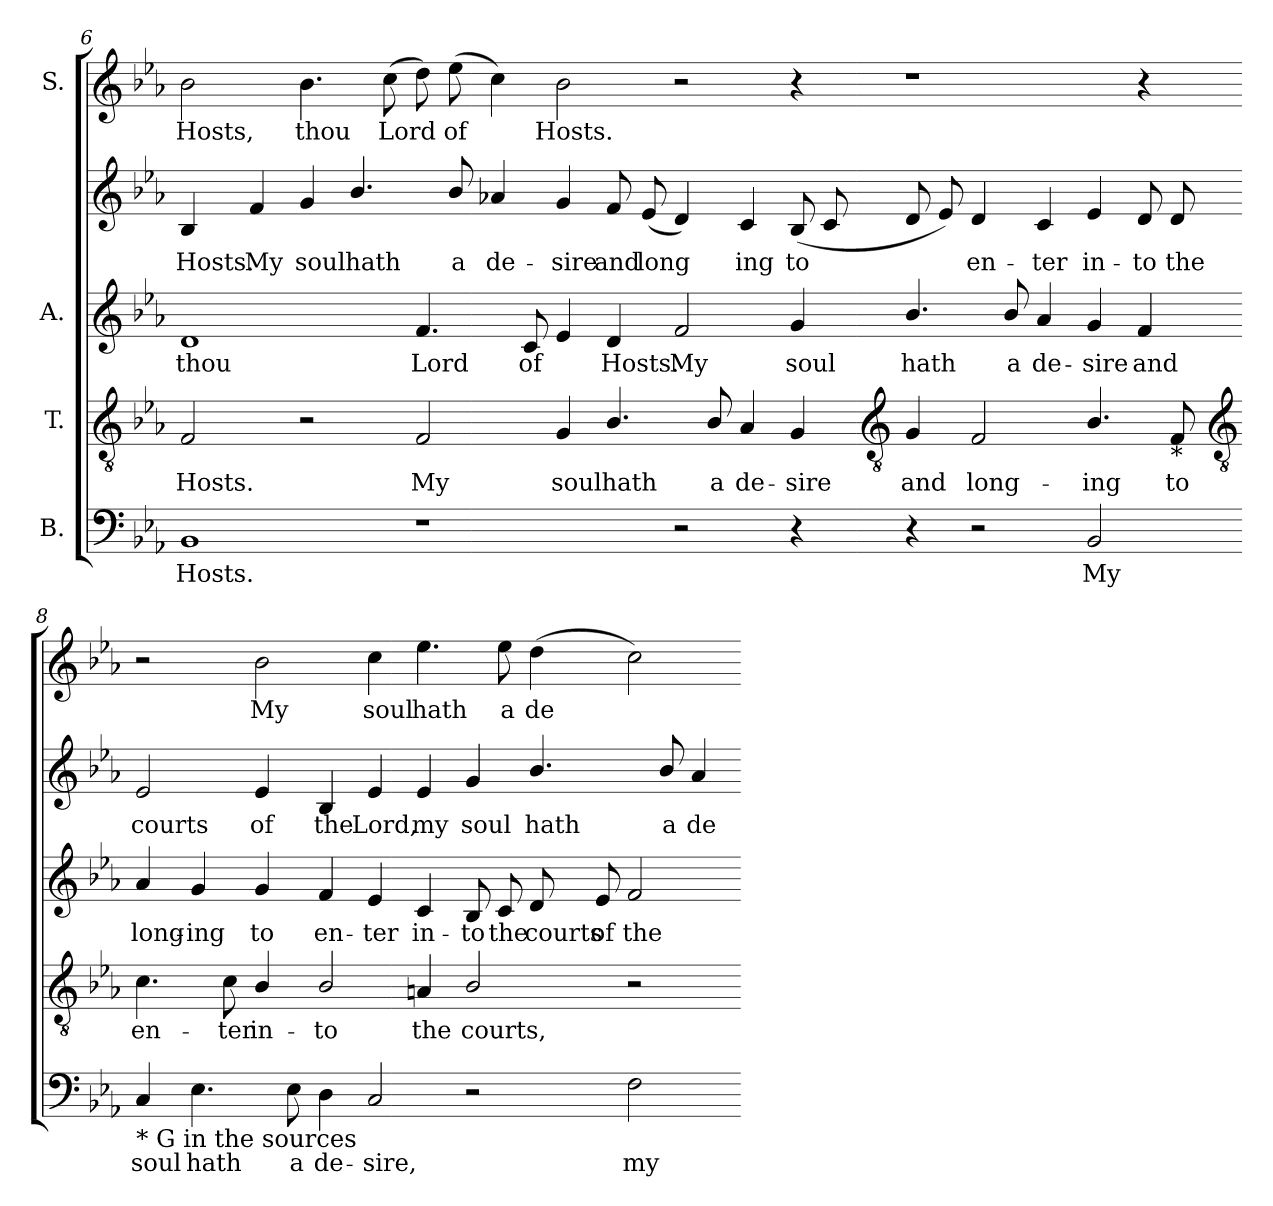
**kern	**text	**kern	**text	**kern	**text	**kern	**text	**kern	**text
*part4	*part4	*part3	*part3	*part2	*part2	*part2	*part2	*part1	*part1
*staff5	*staff5	*staff4	*staff4	*staff3	*staff3	*staff2	*staff2	*staff1	*staff1
*I"B.	*	*I"T.	*	*I"A.	*	*	*	*I"S.	*
!!LO:LB:g=z
*clefF4	*	*clefGv2	*	*clefG2	*	*clefG2	*	*clefG2	*
*k[b-e-a-]	*	*k[b-e-a-]	*	*k[b-e-a-]	*	*k[b-e-a-]	*	*k[b-e-a-]	*
*E-:	*	*E-:	*	*E-:	*	*E-:	*	*E-:	*
=6	=6	=6	=6	=6	=6	=6	=6	=6	=6
!	!LO:LY:b	!	!LO:LY:b	!	!LO:LY:b	!	!LO:LY:b	!	!LO:LY:b
1BB-	Hosts.	2F	Hosts.	1d	thou	4B-	Hosts.	2b-	Hosts,
!	!	!	!	!	!	!	!LO:LY:b	!	!
.	.	.	.	.	.	4f	My	.	.
!	!	!	!	!	!	!	!LO:LY:b	!	!LO:LY:b
.	.	2r	.	.	.	4g	soul	4.b-	thou
!	!	!	!	!	!	!	!LO:LY:b	!	!
.	.	.	.	.	.	4.b-/	hath	.	.
!	!	!	!	!	!	!	!	!	!LO:LY:b
.	.	.	.	.	.	.	.	(>8cc	Lord
!	!	!	!LO:LY:b	!	!LO:LY:b	!	!	!	!
1r	.	2F	My	4.f	Lord	.	.	8dd)	.
!	!	!	!	!	!	!	!LO:LY:b	!	!LO:LY:b
.	.	.	.	.	.	8b-/	a	(>8ee-	of
!	!	!	!	!	!	!	!LO:LY:b	!	!
.	.	.	.	.	.	4a-X	de-	4cc)	.
!	!	!	!	!	!LO:LY:b	!	!	!	!
.	.	.	.	8c	of	.	.	.	.
!	!	!	!LO:LY:b	!	!	!	!LO:LY:b	!	!LO:LY:b
.	.	4G	soul	4e-	.	4g	-sire	2b-	Hosts.
!	!	!	!LO:LY:b	!	!LO:LY:b	!	!LO:LY:b	!	!
.	.	4.B-/	hath	4d	Hosts.	8f	and	.	.
!	!	!	!	!	!	!	!LO:LY:b	!	!
.	.	.	.	.	.	(<8e-	long	.	.
!	!	!	!	!	!LO:LY:b	!	!	!	!
2r	.	.	.	2f	My	4d)	.	2r	.
!	!	!	!LO:LY:b	!	!	!	!	!	!
.	.	8B-/	a	.	.	.	.	.	.
!	!	!	!LO:LY:b	!	!	!	!LO:LY:b	!	!
.	.	4A-	de-	.	.	4c	ing	.	.
!	!	!	!LO:LY:b	!	!LO:LY:b	!	!LO:LY:b	!	!
4r	.	4G	-sire	4g	soul	(<8B-	to	4r	.
.	.	.	.	.	.	8c	.	.	.
!!LO:LB:g=z
=7-	=7-	=7-	=7-	=7-	=7-	=7-	=7-	=7-	=7-
*	*	*clefGv2	*	*	*	*	*	*	*
!	!	!	!LO:LY:b	!	!LO:LY:b	!	!	!	!
4r	.	4G	and	4.b-/	hath	8d	.	1r	.
.	.	.	.	.	.	8e-)	.	.	.
!	!	!	!LO:LY:b	!	!	!	!LO:LY:b	!	!
2r	.	2F	long-	.	.	4d	en-	.	.
!	!	!	!	!	!LO:LY:b	!	!	!	!
.	.	.	.	8b-/	a	.	.	.	.
!	!	!	!	!	!LO:LY:b	!	!LO:LY:b	!	!
.	.	.	.	4a-	de-	4c	-ter	.	.
!	!LO:LY:b	!	!LO:LY:b	!	!LO:LY:b	!	!LO:LY:b	!	!
2BB-	My	4.B-/	-ing	4g	-sire	4e-	in-	.	.
!	!	!	!	!	!LO:LY:b	!	!LO:LY:b	!	!
.	.	.	.	4f	and	8d	-to	4r	.
!	!	!LO:TX:b:t=*	!	!	!	!	!	!	!
!	!	!	!LO:LY:b	!	!	!	!LO:LY:b	!	!
.	.	8F	to	.	.	8d	the	.	.
!!LO:LB:g=z
=8-	=8-	=8-	=8-	=8-	=8-	=8-	=8-	=8-	=8-
*	*	*clefGv2	*	*	*	*	*	*	*
!LO:TX:b:t=* G in the sources	!	!	!	!	!	!	!	!	!
!	!LO:LY:b	!	!LO:LY:b	!	!LO:LY:b	!	!LO:LY:b	!	!
4C	soul	4.c	en-	4a-	-long-	2e-	courts	2r	.
!	!LO:LY:b	!	!	!	!LO:LY:b	!	!	!	!
4.E-	hath	.	.	4g	-ing	.	.	.	.
!	!	!	!LO:LY:b	!	!	!	!	!	!
.	.	8c	-ter	.	.	.	.	.	.
!	!	!	!LO:LY:b	!	!LO:LY:b	!	!LO:LY:b	!	!LO:LY:b
.	.	4B-/	in-	4g	to	4e-	of	2b-	My
!	!LO:LY:b	!	!	!	!	!	!	!	!
8E-	a	.	.	.	.	.	.	.	.
!	!LO:LY:b	!	!LO:LY:b	!	!LO:LY:b	!	!LO:LY:b	!	!
4D	de-	2B-/	-to	4f	en-	4B-	the	.	.
!	!LO:LY:b	!	!	!	!LO:LY:b	!	!LO:LY:b	!	!LO:LY:b
2C	-sire,	.	.	4e-	-ter	4e-	Lord,	4cc	soul
!	!	!	!LO:LY:b	!	!LO:LY:b	!	!LO:LY:b	!	!LO:LY:b
.	.	4An	the	4c	in-	4e-	my	4.ee-	hath
!	!	!	!LO:LY:b	!	!LO:LY:b	!	!LO:LY:b	!	!
2r	.	2B-/	courts,	8B-	-to	4g	soul	.	.
!	!	!	!	!	!LO:LY:b	!	!	!	!LO:LY:b
.	.	.	.	8c	the	.	.	8ee-	a
!	!	!	!	!	!LO:LY:b	!	!LO:LY:b	!	!LO:LY:b
.	.	.	.	8d	courts	4.b-/	hath	(>4dd	de
!	!	!	!	!	!LO:LY:b	!	!	!	!
.	.	.	.	8e-	of	.	.	.	.
!	!LO:LY:b	!	!	!	!LO:LY:b	!	!	!	!
2F	my	2r	.	2f	the	.	.	2cc)	.
!	!	!	!	!	!	!	!LO:LY:b	!	!
.	.	.	.	.	.	8b-/	a	.	.
!	!	!	!	!	!	!	!LO:LY:b	!	!
.	.	.	.	.	.	4a-	de-	.	.
=-	=-	=-	=-	=-	=-	=-	=-	=-	=-
*-	*-	*-	*-	*-	*-	*-	*-	*-	*-
